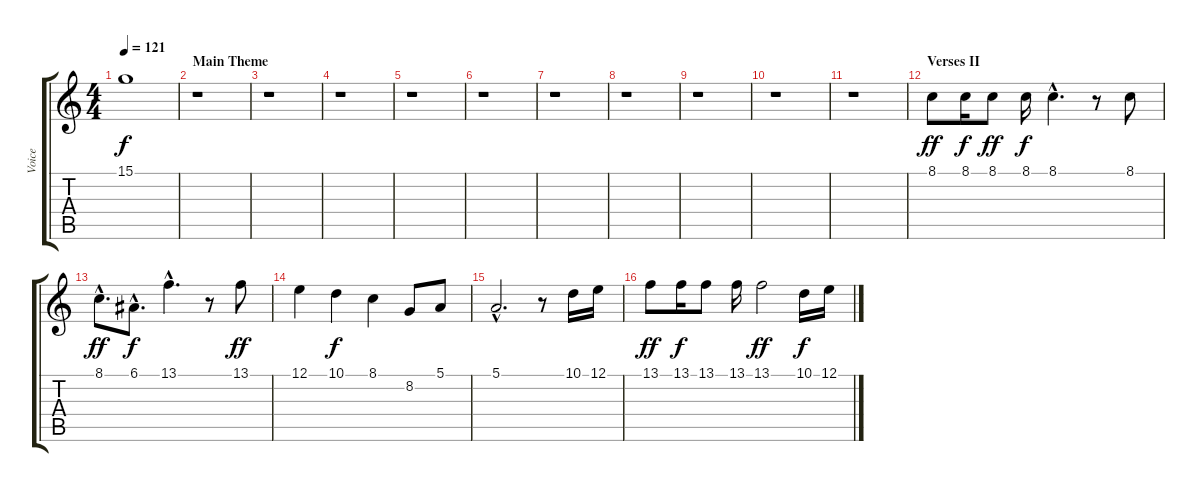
\track ("Voice" "Voice") {instrument flute}
\staff {score tabs}
\tuning (E4 B3 G3 D3 A2 E2) {hide}
\ts (4 4)
\tempo 121
\clef g2
\ks c
15.1{t}.1{dy f} |
\section ("" "Main Theme")
r.1 |
r.1 |
r.1 |
r.1 |
r.1 |
r.1 |
r.1 |
r.1 |
r.1 |
r.1 |
\section ("" "Verses II")
8.1.8{dy ff} 8.1.16{dy f} 8.1.8{dy ff} 8.1.16{dy f} 8.1{hac}.4{d} r.8 8.1.8 |
8.1{hac}.8{d dy ff} 6.1{hac}.8{d dy f} 13.1{hac}.4{d} r.8 13.1.8{dy ff} |
12.1.4 10.1.4{dy f} 8.1.4 8.2.8 5.1.8 |
5.1{hac}.2{d} r.8 10.1.16 12.1.16 |
13.1.8{dy ff} 13.1.16{dy f} 13.1.8 13.1.16 13.1.2{dy ff} 10.1.16{dy f} 12.1.16
